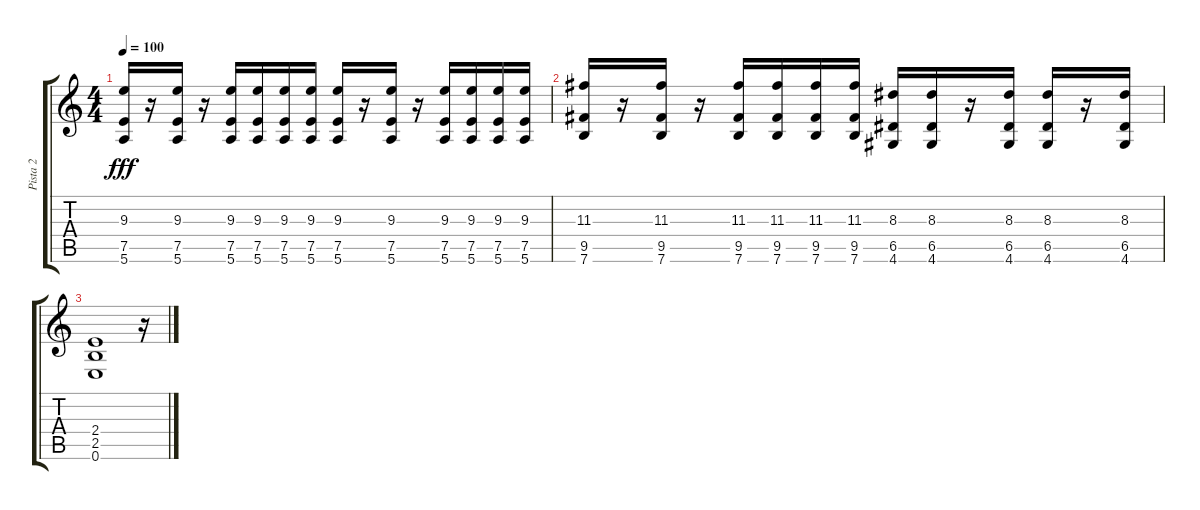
\track ("Pista 2" "Pista 2") {instrument overdrivenguitar}
\staff {score tabs}
\tuning (E4 B3 G3 D3 A2 E2) {hide}
\ts (4 4)
\tempo 100
\clef g2
\ks c
(9.3 7.5 5.6).16{dy fff volume 13} r.16 (9.3 7.5 5.6).16{volume 13} r.16 (9.3 7.5 5.6).16{volume 13} (9.3 7.5 5.6).16{volume 13} (9.3 7.5 5.6).16{volume 13} (9.3 7.5 5.6).16{volume 13} (9.3 7.5 5.6).16{volume 13} r.16 (9.3 7.5 5.6).16{volume 13} r.16 (9.3 7.5 5.6).16{volume 13} (9.3 7.5 5.6).16{volume 13} (9.3 7.5 5.6).16{volume 13} (9.3 7.5 5.6).16{volume 13} |
(11.3 9.5 7.6).16 r.16 (11.3 9.5 7.6).16 r.16 (11.3 9.5 7.6).16 (11.3 9.5 7.6).16 (11.3 9.5 7.6).16 (11.3 9.5 7.6).16 (8.3 6.5 4.6).16 (8.3 6.5 4.6).16 r.16 (8.3 6.5 4.6).16 (8.3 6.5 4.6).16 r.16 (8.3 6.5 4.6).16 |
(2.4 2.5 0.6).1{volume 0} r.16
